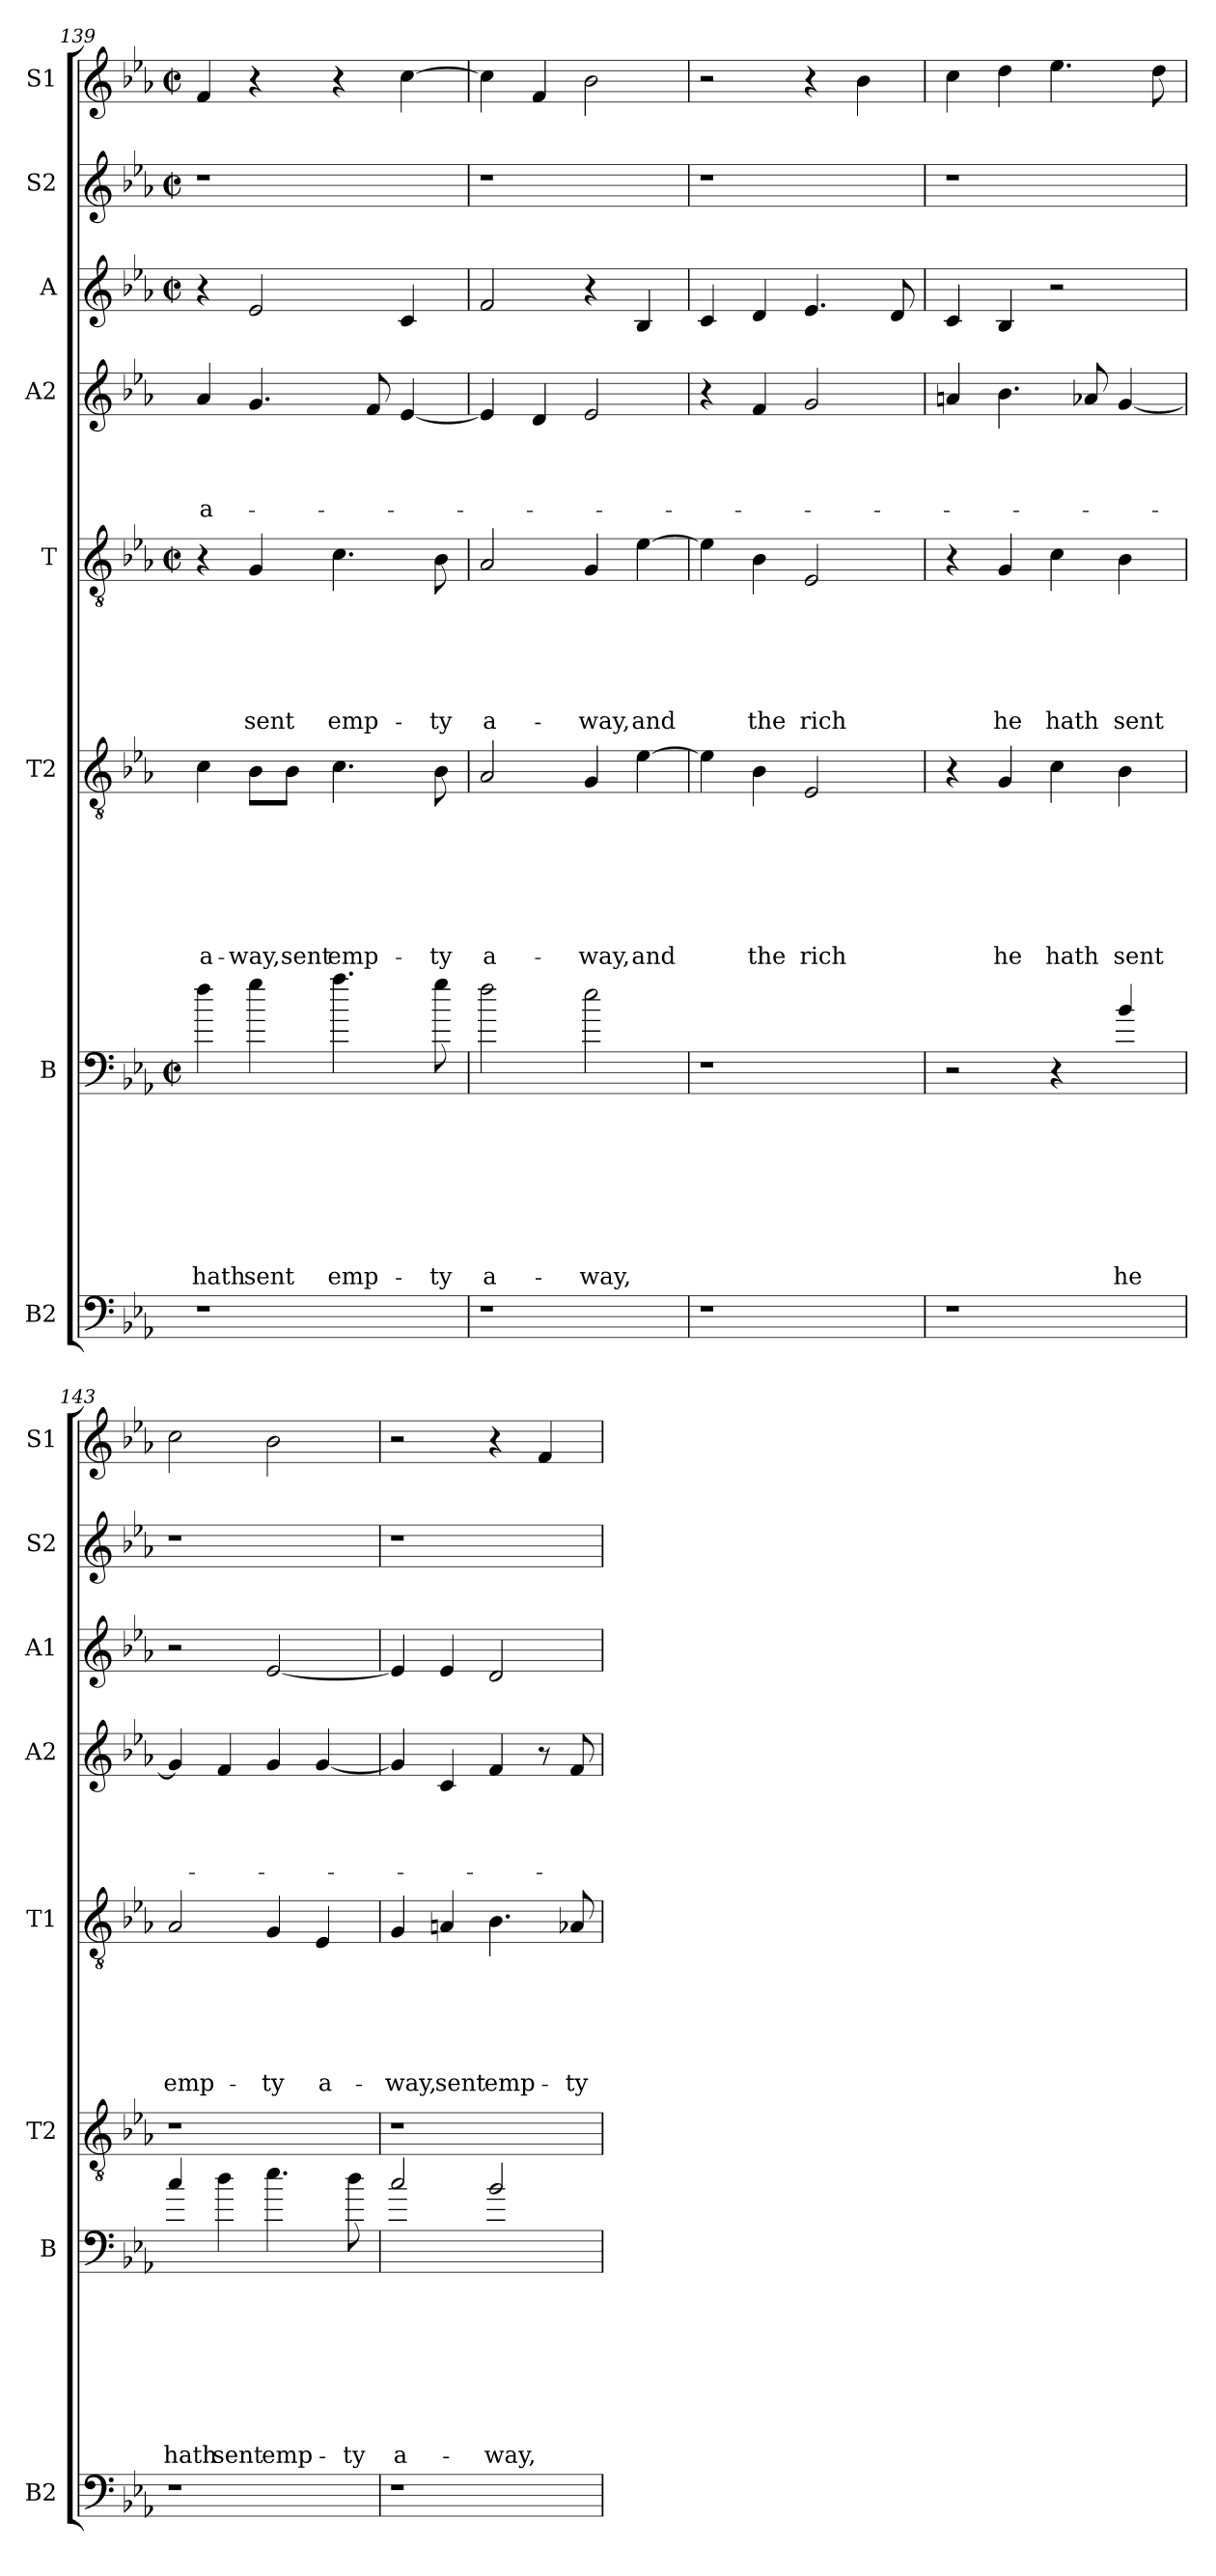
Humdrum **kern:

**kern	**kern	**text	**text	**text	**text	**text	**text	**text	**text	**kern	**text	**text	**text	**text	**text	**text	**text	**kern	**text	**text	**text	**text	**text	**text	**kern	**text	**text	**text	**text	**kern	**kern	**kern
*part8	*part7	*part7	*part7	*part7	*part7	*part7	*part7	*part7	*part7	*part6	*part6	*part6	*part6	*part6	*part6	*part6	*part6	*part5	*part5	*part5	*part5	*part5	*part5	*part5	*part4	*part4	*part4	*part4	*part4	*part3	*part2	*part1
*staff8	*staff7	*staff7	*staff7	*staff7	*staff7	*staff7	*staff7	*staff7	*staff7	*staff6	*staff6	*staff6	*staff6	*staff6	*staff6	*staff6	*staff6	*staff5	*staff5	*staff5	*staff5	*staff5	*staff5	*staff5	*staff4	*staff4	*staff4	*staff4	*staff4	*staff3	*staff2	*staff1
*I"B2	*I"B	*	*	*	*	*	*	*	*	*I"T2	*	*	*	*	*	*	*	*I"T	*	*	*	*	*	*	*I"A2	*	*	*	*	*I"A	*I"S2	*I"S1
*I'B2	*I'B	*	*	*	*	*	*	*	*	*I'T2	*	*	*	*	*	*	*	*I'T1	*	*	*	*	*	*	*I'A2	*	*	*	*	*I'A1	*I'S2	*I'S1
*clefF4	*clefF4	*	*	*	*	*	*	*	*	*clefGv2	*	*	*	*	*	*	*	*clefGv2	*	*	*	*	*	*	*clefG2	*	*	*	*	*clefG2	*clefG2	*clefG2
*k[b-e-a-]	*k[b-e-a-]	*	*	*	*	*	*	*	*	*k[b-e-a-]	*	*	*	*	*	*	*	*k[b-e-a-]	*	*	*	*	*	*	*k[b-e-a-]	*	*	*	*	*k[b-e-a-]	*k[b-e-a-]	*k[b-e-a-]
*E-:	*E-:	*	*	*	*	*	*	*	*	*E-:	*	*	*	*	*	*	*	*E-:	*	*	*	*	*	*	*E-:	*	*	*	*	*E-:	*E-:	*E-:
*	*M2/2	*	*	*	*	*	*	*	*	*	*	*	*	*	*	*	*	*M2/2	*	*	*	*	*	*	*	*	*	*	*	*M2/2	*M2/2	*M2/2
*	*met(c|)	*	*	*	*	*	*	*	*	*	*	*	*	*	*	*	*	*met(c|)	*	*	*	*	*	*	*	*	*	*	*	*met(c|)	*met(c|)	*met(c|)
=139	=139	=139	=139	=139	=139	=139	=139	=139	=139	=139	=139	=139	=139	=139	=139	=139	=139	=139	=139	=139	=139	=139	=139	=139	=139	=139	=139	=139	=139	=139	=139	=139
!	!	!	!	!	!	!	!	!	!LO:LY:b	!	!	!	!	!	!	!	!LO:LY:b	!	!	!	!	!	!	!	!	!	!	!	!LO:LY:b	!	!	!
1r	4ff\	.	.	.	.	.	.	.	hath	4c\	.	.	.	.	.	.	a-	4r	.	.	.	.	.	.	4a-/	.	.	.	a-	4r	1r	4f/
!	!	!	!	!	!	!	!	!	!LO:LY:b	!	!	!	!	!	!	!	!LO:LY:b	!	!	!	!	!	!	!LO:LY:b	!	!	!	!	!	!	!	!
.	4gg\	.	.	.	.	.	.	.	sent	8B-\L	.	.	.	.	.	.	-way,	4G/	.	.	.	.	.	sent	4.g/	.	.	.	.	2e-/	.	4r
!	!	!	!	!	!	!	!	!	!	!	!	!	!	!	!	!	!LO:LY:b	!	!	!	!	!	!	!	!	!	!	!	!	!	!	!
.	.	.	.	.	.	.	.	.	.	8B-\J	.	.	.	.	.	.	sent	.	.	.	.	.	.	.	.	.	.	.	.	.	.	.
!	!	!	!	!	!	!	!	!	!LO:LY:b	!	!	!	!	!	!	!	!LO:LY:b	!	!	!	!	!	!	!LO:LY:b	!	!	!	!	!	!	!	!
.	4.aa-\	.	.	.	.	.	.	.	emp-	4.c\	.	.	.	.	.	.	emp-	4.c\	.	.	.	.	.	emp-	.	.	.	.	.	.	.	4r
.	.	.	.	.	.	.	.	.	.	.	.	.	.	.	.	.	.	.	.	.	.	.	.	.	8f/	.	.	.	.	.	.	.
.	.	.	.	.	.	.	.	.	.	.	.	.	.	.	.	.	.	.	.	.	.	.	.	.	[<4e-/	.	.	.	.	4c/	.	[>4cc\
!	!	!	!	!	!	!	!	!	!LO:LY:b	!	!	!	!	!	!	!	!LO:LY:b	!	!	!	!	!	!	!LO:LY:b	!	!	!	!	!	!	!	!
.	8gg\	.	.	.	.	.	.	.	-ty	8B-\	.	.	.	.	.	.	-ty	8B-\	.	.	.	.	.	-ty	.	.	.	.	.	.	.	.
=140	=140	=140	=140	=140	=140	=140	=140	=140	=140	=140	=140	=140	=140	=140	=140	=140	=140	=140	=140	=140	=140	=140	=140	=140	=140	=140	=140	=140	=140	=140	=140	=140
!	!	!	!	!	!	!	!	!	!LO:LY:b	!	!	!	!	!	!	!	!LO:LY:b	!	!	!	!	!	!	!LO:LY:b	!	!	!	!	!	!	!	!
1r	2ff\	.	.	.	.	.	.	.	a-	2A-/	.	.	.	.	.	.	a-	2A-/	.	.	.	.	.	a-	4e-/]	.	.	.	.	2f/	1r	4cc\]
.	.	.	.	.	.	.	.	.	.	.	.	.	.	.	.	.	.	.	.	.	.	.	.	.	4d/	.	.	.	.	.	.	4f/
!	!	!	!	!	!	!	!	!	!LO:LY:b	!	!	!	!	!	!	!	!LO:LY:b	!	!	!	!	!	!	!LO:LY:b	!	!	!	!	!	!	!	!
.	2ee-\	.	.	.	.	.	.	.	-way,	4G/	.	.	.	.	.	.	-way,	4G/	.	.	.	.	.	-way,	2e-/	.	.	.	.	4r	.	2b-\
!	!	!	!	!	!	!	!	!	!	!	!	!	!	!	!	!	!LO:LY:b	!	!	!	!	!	!	!LO:LY:b	!	!	!	!	!	!	!	!
.	.	.	.	.	.	.	.	.	.	[>4e-\	.	.	.	.	.	.	and	[>4e-\	.	.	.	.	.	and	.	.	.	.	.	4B-/	.	.
=141	=141	=141	=141	=141	=141	=141	=141	=141	=141	=141	=141	=141	=141	=141	=141	=141	=141	=141	=141	=141	=141	=141	=141	=141	=141	=141	=141	=141	=141	=141	=141	=141
1r	1r	.	.	.	.	.	.	.	.	4e-\]	.	.	.	.	.	.	.	4e-\]	.	.	.	.	.	.	4r	.	.	.	.	4c/	1r	2r
!	!	!	!	!	!	!	!	!	!	!	!	!	!	!	!	!	!LO:LY:b	!	!	!	!	!	!	!LO:LY:b	!	!	!	!	!	!	!	!
.	.	.	.	.	.	.	.	.	.	4B-\	.	.	.	.	.	.	the	4B-\	.	.	.	.	.	the	4f/	.	.	.	.	4d/	.	.
!	!	!	!	!	!	!	!	!	!	!	!	!	!	!	!	!	!LO:LY:b	!	!	!	!	!	!	!LO:LY:b	!	!	!	!	!	!	!	!
.	.	.	.	.	.	.	.	.	.	2E-/	.	.	.	.	.	.	rich	2E-/	.	.	.	.	.	rich	2g/	.	.	.	.	4.e-/	.	4r
.	.	.	.	.	.	.	.	.	.	.	.	.	.	.	.	.	.	.	.	.	.	.	.	.	.	.	.	.	.	.	.	4b-\
.	.	.	.	.	.	.	.	.	.	.	.	.	.	.	.	.	.	.	.	.	.	.	.	.	.	.	.	.	.	8d/	.	.
=142	=142	=142	=142	=142	=142	=142	=142	=142	=142	=142	=142	=142	=142	=142	=142	=142	=142	=142	=142	=142	=142	=142	=142	=142	=142	=142	=142	=142	=142	=142	=142	=142
1r	2r	.	.	.	.	.	.	.	.	4r	.	.	.	.	.	.	.	4r	.	.	.	.	.	.	4an/	.	.	.	.	4c/	1r	4cc\
!	!	!	!	!	!	!	!	!	!	!	!	!	!	!	!	!	!LO:LY:b	!	!	!	!	!	!	!LO:LY:b	!	!	!	!	!	!	!	!
.	.	.	.	.	.	.	.	.	.	4G/	.	.	.	.	.	.	he	4G/	.	.	.	.	.	he	4.b-\	.	.	.	.	4B-/	.	4dd\
!	!	!	!	!	!	!	!	!	!	!	!	!	!	!	!	!	!LO:LY:b	!	!	!	!	!	!	!LO:LY:b	!	!	!	!	!	!	!	!
.	4r	.	.	.	.	.	.	.	.	4c\	.	.	.	.	.	.	hath	4c\	.	.	.	.	.	hath	.	.	.	.	.	2r	.	4.ee-\
.	.	.	.	.	.	.	.	.	.	.	.	.	.	.	.	.	.	.	.	.	.	.	.	.	8a-X/	.	.	.	.	.	.	.
!	!	!	!	!	!	!	!	!	!LO:LY:b	!	!	!	!	!	!	!	!LO:LY:b	!	!	!	!	!	!	!LO:LY:b	!	!	!	!	!	!	!	!
.	4b-/	.	.	.	.	.	.	.	he	4B-\	.	.	.	.	.	.	sent	4B-\	.	.	.	.	.	sent	[<4g/	.	.	.	.	.	.	.
.	.	.	.	.	.	.	.	.	.	.	.	.	.	.	.	.	.	.	.	.	.	.	.	.	.	.	.	.	.	.	.	8dd>\
!!LO:LB:g=z
=143	=143	=143	=143	=143	=143	=143	=143	=143	=143	=143	=143	=143	=143	=143	=143	=143	=143	=143	=143	=143	=143	=143	=143	=143	=143	=143	=143	=143	=143	=143	=143	=143
!	!	!	!	!	!	!	!	!	!LO:LY:b	!	!	!	!	!	!	!	!	!	!	!	!	!	!	!LO:LY:b	!	!	!	!	!	!	!	!
1r	4cc/	.	.	.	.	.	.	.	hath	1r	.	.	.	.	.	.	.	2A-/	.	.	.	.	.	emp-	4g/]	.	.	.	.	2r	1r	2cc\
!	!	!	!	!	!	!	!	!	!LO:LY:b	!	!	!	!	!	!	!	!	!	!	!	!	!	!	!	!	!	!	!	!	!	!	!
.	4dd\	.	.	.	.	.	.	.	sent	.	.	.	.	.	.	.	.	.	.	.	.	.	.	.	4f/	.	.	.	.	.	.	.
!	!	!	!	!	!	!	!	!	!LO:LY:b	!	!	!	!	!	!	!	!	!	!	!	!	!	!	!LO:LY:b	!	!	!	!	!	!	!	!
.	4.ee-\	.	.	.	.	.	.	.	emp-	.	.	.	.	.	.	.	.	4G/	.	.	.	.	.	-ty	4g/	.	.	.	.	[<2e-/	.	2b-\
!	!	!	!	!	!	!	!	!	!	!	!	!	!	!	!	!	!	!	!	!	!	!	!	!LO:LY:b	!	!	!	!	!	!	!	!
.	.	.	.	.	.	.	.	.	.	.	.	.	.	.	.	.	.	4E-/	.	.	.	.	.	a-	[<4g/	.	.	.	.	.	.	.
!	!	!	!	!	!	!	!	!	!LO:LY:b	!	!	!	!	!	!	!	!	!	!	!	!	!	!	!	!	!	!	!	!	!	!	!
.	8dd\	.	.	.	.	.	.	.	-ty	.	.	.	.	.	.	.	.	.	.	.	.	.	.	.	.	.	.	.	.	.	.	.
=144	=144	=144	=144	=144	=144	=144	=144	=144	=144	=144	=144	=144	=144	=144	=144	=144	=144	=144	=144	=144	=144	=144	=144	=144	=144	=144	=144	=144	=144	=144	=144	=144
!	!	!	!	!	!	!	!	!	!LO:LY:b	!	!	!	!	!	!	!	!	!	!	!	!	!	!	!LO:LY:b	!	!	!	!	!	!	!	!
1r	2cc/	.	.	.	.	.	.	.	a-	1r	.	.	.	.	.	.	.	4G/	.	.	.	.	.	-way,	4g/]	.	.	.	.	4e-/]	1r	2r
!	!	!	!	!	!	!	!	!	!	!	!	!	!	!	!	!	!	!	!	!	!	!	!	!LO:LY:b	!	!	!	!	!	!	!	!
.	.	.	.	.	.	.	.	.	.	.	.	.	.	.	.	.	.	4An/	.	.	.	.	.	sent	4c/	.	.	.	.	4e-/	.	.
!	!	!	!	!	!	!	!	!	!LO:LY:b	!	!	!	!	!	!	!	!	!	!	!	!	!	!	!LO:LY:b	!	!	!	!	!	!	!	!
.	2b-/	.	.	.	.	.	.	.	-way,	.	.	.	.	.	.	.	.	4.B-\	.	.	.	.	.	emp-	4f/	.	.	.	.	2d/	.	4r
.	.	.	.	.	.	.	.	.	.	.	.	.	.	.	.	.	.	.	.	.	.	.	.	.	8r	.	.	.	.	.	.	4f/
!	!	!	!	!	!	!	!	!	!	!	!	!	!	!	!	!	!	!	!	!	!	!	!	!LO:LY:b	!	!	!	!	!	!	!	!
.	.	.	.	.	.	.	.	.	.	.	.	.	.	.	.	.	.	8A-X/	.	.	.	.	.	-ty	8f/	.	.	.	.	.	.	.
=	=	=	=	=	=	=	=	=	=	=	=	=	=	=	=	=	=	=	=	=	=	=	=	=	=	=	=	=	=	=	=	=
*-	*-	*-	*-	*-	*-	*-	*-	*-	*-	*-	*-	*-	*-	*-	*-	*-	*-	*-	*-	*-	*-	*-	*-	*-	*-	*-	*-	*-	*-	*-	*-	*-
